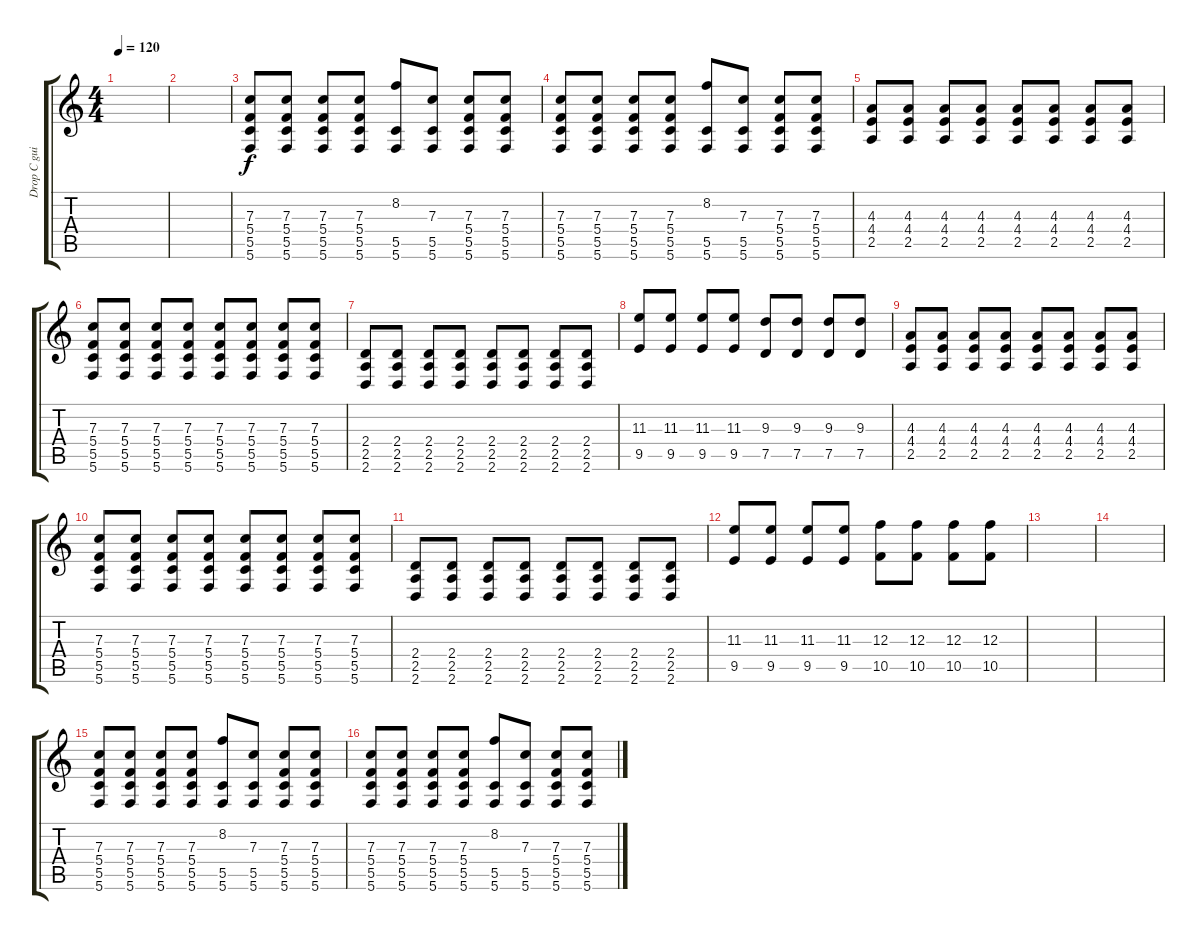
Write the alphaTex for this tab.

\track ("Drop C guitar - Bill" "Drop C gui") {instrument distortionguitar}
\staff {score tabs}
\tuning (D4 A3 F3 C3 G2 C2) {hide}
\ts (4 4)
\tempo 120
\clef g2
\ks c
|
|
(7.3 5.4 5.5 5.6).8{instrument distortionguitar} (7.3 5.4 5.5 5.6).8 (7.3 5.4 5.5 5.6).8 (7.3 5.4 5.5 5.6).8 (8.2 5.5 5.6).8 (7.3 5.5 5.6).8 (7.3 5.4 5.5 5.6).8 (7.3 5.4 5.5 5.6).8 |
(7.3 5.4 5.5 5.6).8{instrument distortionguitar} (7.3 5.4 5.5 5.6).8 (7.3 5.4 5.5 5.6).8 (7.3 5.4 5.5 5.6).8 (8.2 5.5 5.6).8 (7.3 5.5 5.6).8 (7.3 5.4 5.5 5.6).8 (7.3 5.4 5.5 5.6).8 |
(4.3 4.4 2.5).8 (4.3 4.4 2.5).8 (4.3 4.4 2.5).8 (4.3 4.4 2.5).8 (4.3 4.4 2.5).8 (4.3 4.4 2.5).8 (4.3 4.4 2.5).8 (4.3 4.4 2.5).8 |
(7.3 5.4 5.5 5.6).8 (7.3 5.4 5.5 5.6).8 (7.3 5.4 5.5 5.6).8 (7.3 5.4 5.5 5.6).8 (7.3 5.4 5.5 5.6).8 (7.3 5.4 5.5 5.6).8 (7.3 5.4 5.5 5.6).8 (7.3 5.4 5.5 5.6).8 |
(2.4 2.5 2.6).8 (2.4 2.5 2.6).8 (2.4 2.5 2.6).8 (2.4 2.5 2.6).8 (2.4 2.5 2.6).8 (2.4 2.5 2.6).8 (2.4 2.5 2.6).8 (2.4 2.5 2.6).8 |
(11.3 9.5).8 (11.3 9.5).8 (11.3 9.5).8 (11.3 9.5).8 (9.3 7.5).8 (9.3 7.5).8 (9.3 7.5).8 (9.3 7.5).8 |
(4.3 4.4 2.5).8 (4.3 4.4 2.5).8 (4.3 4.4 2.5).8 (4.3 4.4 2.5).8 (4.3 4.4 2.5).8 (4.3 4.4 2.5).8 (4.3 4.4 2.5).8 (4.3 4.4 2.5).8 |
(7.3 5.4 5.5 5.6).8 (7.3 5.4 5.5 5.6).8 (7.3 5.4 5.5 5.6).8 (7.3 5.4 5.5 5.6).8 (7.3 5.4 5.5 5.6).8 (7.3 5.4 5.5 5.6).8 (7.3 5.4 5.5 5.6).8 (7.3 5.4 5.5 5.6).8 |
(2.4 2.5 2.6).8 (2.4 2.5 2.6).8 (2.4 2.5 2.6).8 (2.4 2.5 2.6).8 (2.4 2.5 2.6).8 (2.4 2.5 2.6).8 (2.4 2.5 2.6).8 (2.4 2.5 2.6).8 |
(11.3 9.5).8 (11.3 9.5).8 (11.3 9.5).8 (11.3 9.5).8 (12.3 10.5).8 (12.3 10.5).8 (12.3 10.5).8 (12.3 10.5).8 |
|
|
(7.3 5.4 5.5 5.6).8{instrument distortionguitar} (7.3 5.4 5.5 5.6).8 (7.3 5.4 5.5 5.6).8 (7.3 5.4 5.5 5.6).8 (8.2 5.5 5.6).8 (7.3 5.5 5.6).8 (7.3 5.4 5.5 5.6).8 (7.3 5.4 5.5 5.6).8 |
(7.3 5.4 5.5 5.6).8{instrument distortionguitar} (7.3 5.4 5.5 5.6).8 (7.3 5.4 5.5 5.6).8 (7.3 5.4 5.5 5.6).8 (8.2 5.5 5.6).8 (7.3 5.5 5.6).8 (7.3 5.4 5.5 5.6).8 (7.3 5.4 5.5 5.6).8
